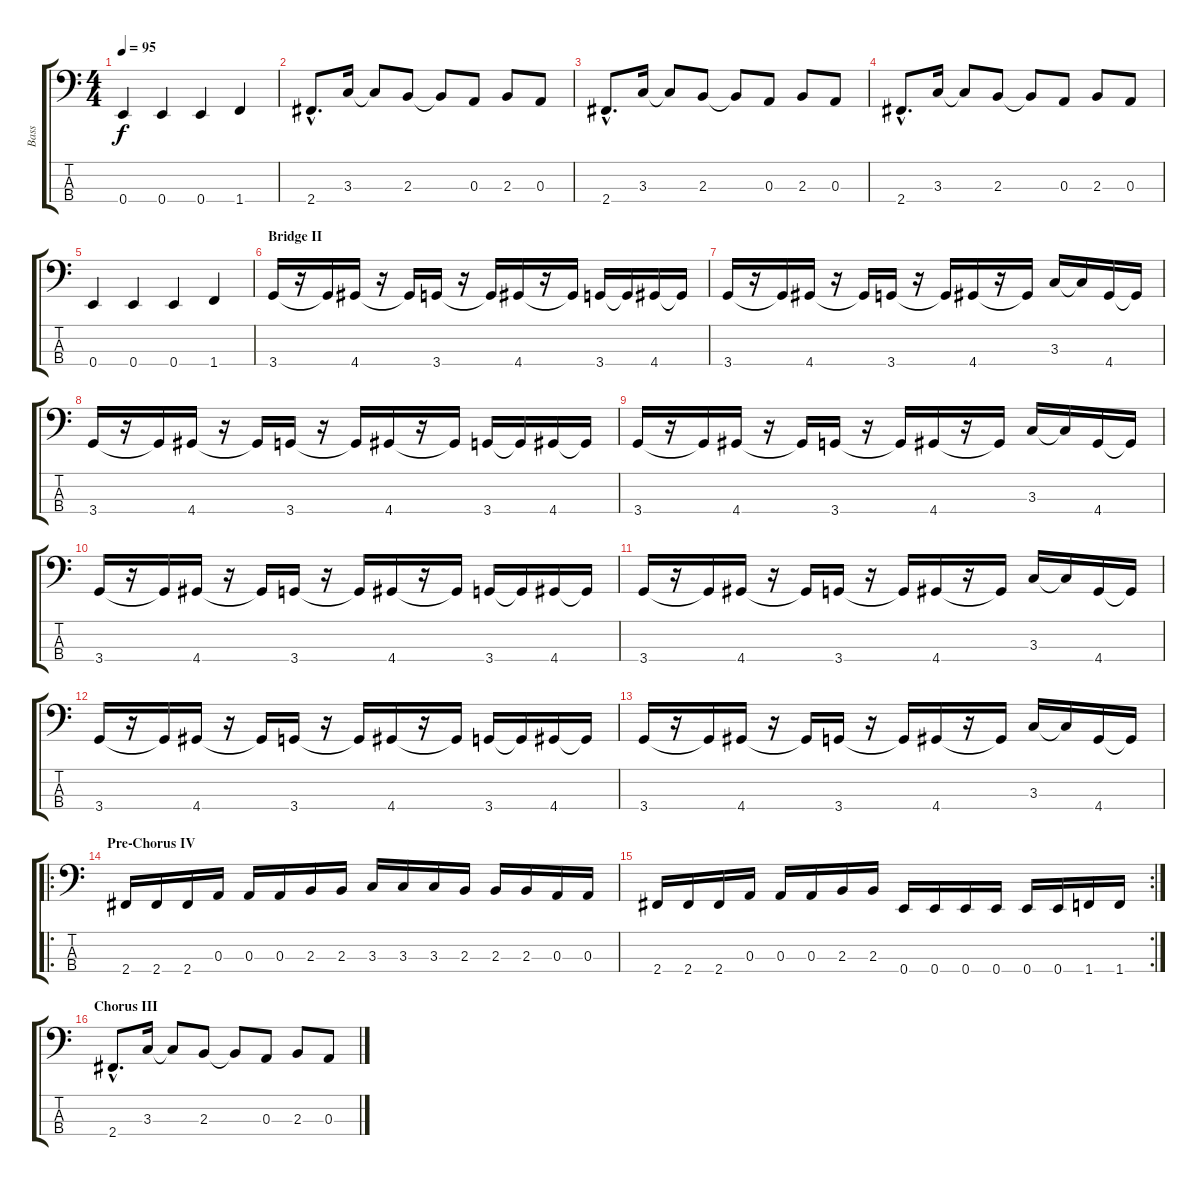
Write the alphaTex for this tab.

\track ("Bass" "Bass") {instrument electricbasspick}
\staff {score tabs}
\tuning (G2 D2 A1 E1) {hide}
\ts (4 4)
\tempo 95
\clef f4
\ks c
0.4.4{dy f} 0.4.4 0.4.4 1.4.4 |
2.4{hac}.8{d} 3.3.16 3.3{t}.8 2.3.8 2.3{t}.8 0.3.8 2.3.8 0.3.8 |
2.4{hac}.8{d} 3.3.16 3.3{t}.8 2.3.8 2.3{t}.8 0.3.8 2.3.8 0.3.8 |
2.4{hac}.8{d} 3.3.16 3.3{t}.8 2.3.8 2.3{t}.8 0.3.8 2.3.8 0.3.8 |
0.4.4 0.4.4 0.4.4 1.4.4 |
\section ("" "Bridge II")
3.4.16 r.16 3.4{t}.16 4.4.16 r.16 4.4{t}.16 3.4.16 r.16 3.4{t}.16 4.4.16 r.16 4.4{t}.16 3.4.16 3.4{t}.16 4.4.16 4.4{t}.16 |
3.4.16 r.16 3.4{t}.16 4.4.16 r.16 4.4{t}.16 3.4.16 r.16 3.4{t}.16 4.4.16 r.16 4.4{t}.16 3.3.16 3.3{t}.16 4.4.16 4.4{t}.16 |
3.4.16 r.16 3.4{t}.16 4.4.16 r.16 4.4{t}.16 3.4.16 r.16 3.4{t}.16 4.4.16 r.16 4.4{t}.16 3.4.16 3.4{t}.16 4.4.16 4.4{t}.16 |
3.4.16 r.16 3.4{t}.16 4.4.16 r.16 4.4{t}.16 3.4.16 r.16 3.4{t}.16 4.4.16 r.16 4.4{t}.16 3.3.16 3.3{t}.16 4.4.16 4.4{t}.16 |
3.4.16 r.16 3.4{t}.16 4.4.16 r.16 4.4{t}.16 3.4.16 r.16 3.4{t}.16 4.4.16 r.16 4.4{t}.16 3.4.16 3.4{t}.16 4.4.16 4.4{t}.16 |
3.4.16 r.16 3.4{t}.16 4.4.16 r.16 4.4{t}.16 3.4.16 r.16 3.4{t}.16 4.4.16 r.16 4.4{t}.16 3.3.16 3.3{t}.16 4.4.16 4.4{t}.16 |
3.4.16 r.16 3.4{t}.16 4.4.16 r.16 4.4{t}.16 3.4.16 r.16 3.4{t}.16 4.4.16 r.16 4.4{t}.16 3.4.16 3.4{t}.16 4.4.16 4.4{t}.16 |
3.4.16 r.16 3.4{t}.16 4.4.16 r.16 4.4{t}.16 3.4.16 r.16 3.4{t}.16 4.4.16 r.16 4.4{t}.16 3.3.16 3.3{t}.16 4.4.16 4.4{t}.16 |
\ro
\section ("" "Pre-Chorus IV")
2.4.16 2.4.16 2.4.16 0.3.16 0.3.16 0.3.16 2.3.16 2.3.16 3.3.16 3.3.16 3.3.16 2.3.16 2.3.16 2.3.16 0.3.16 0.3.16 |
\rc 2
2.4.16 2.4.16 2.4.16 0.3.16 0.3.16 0.3.16 2.3.16 2.3.16 0.4.16 0.4.16 0.4.16 0.4.16 0.4.16 0.4.16 1.4.16 1.4.16 |
\section ("" "Chorus III")
2.4{hac}.8{d} 3.3.16 3.3{t}.8 2.3.8 2.3{t}.8 0.3.8 2.3.8 0.3.8
